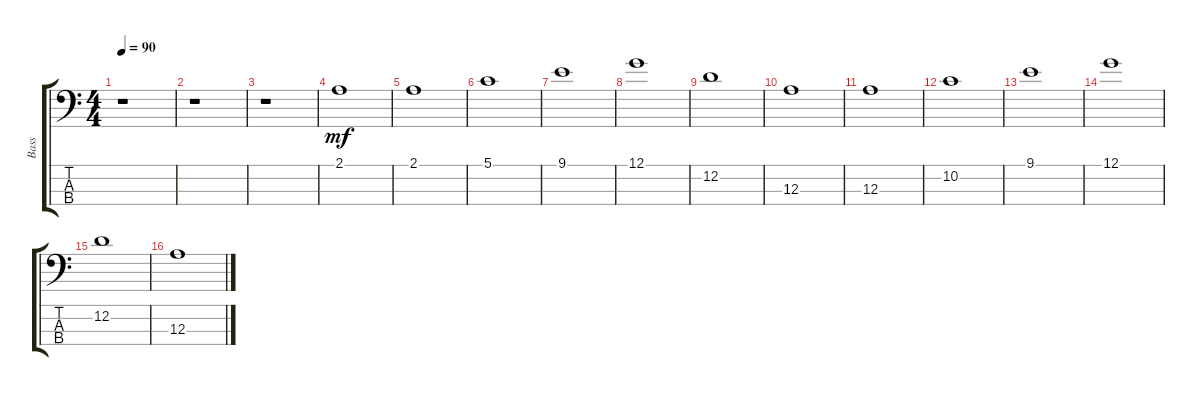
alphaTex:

\track ("Bass" "Bass") {instrument electricbassfinger}
\staff {score tabs}
\tuning (G2 D2 A1 E1) {hide}
\ts (4 4)
\tempo 90
\clef f4
\ks c
r.1{dy mf} |
r.1 |
r.1 |
2.1.1 |
2.1.1 |
5.1.1 |
9.1.1 |
12.1.1 |
12.2.1 |
12.3.1 |
12.3.1 |
10.2.1 |
9.1.1 |
12.1.1 |
12.2.1 |
12.3.1
